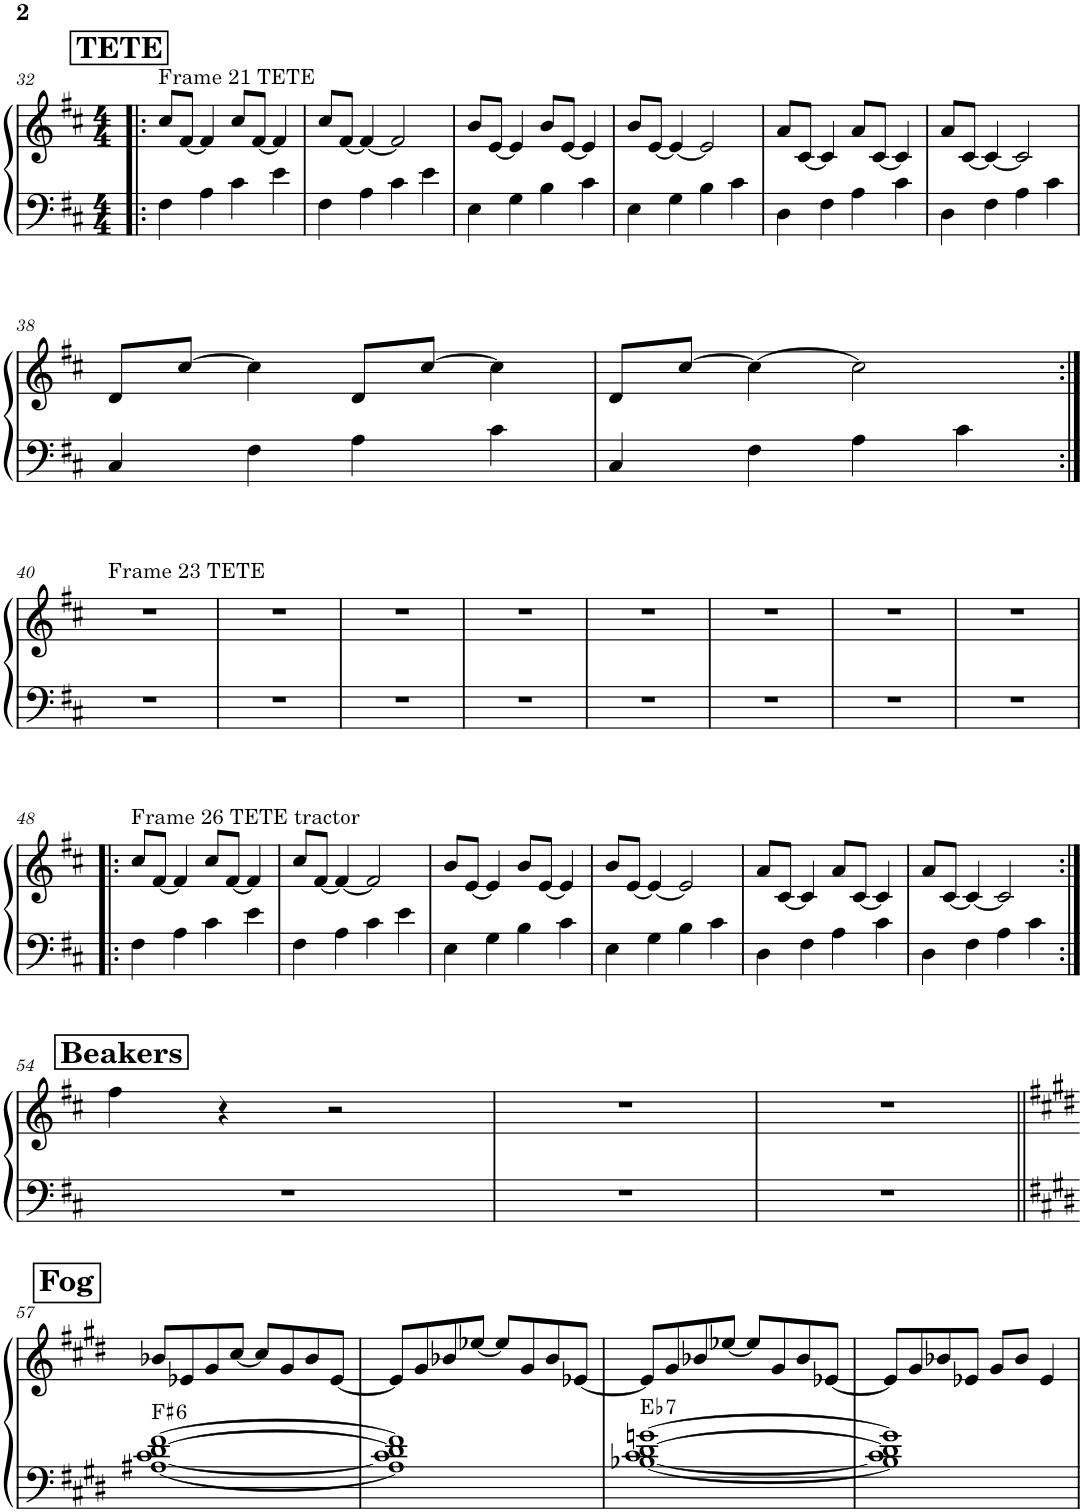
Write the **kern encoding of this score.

**kern	**kern	**harte
*part1	*part1	*part1
*staff2	*staff1	*
*I"Piano	*	*
*I'Pno.	*	*
!!LO:PB:g=z
*clefF4	*clefG2	*
*k[f#c#]	*k[f#c#]	*
*M4/4	*M4/4	*
!!LO:REH:place=s1:a:B:cj:fs=14:t=TETE
=32!|:	=32!|:	=32!|:
!	!LO:TX:a:t=Frame 21 TETE	!
4F#\	8cc#/L	.
.	[8f#/J	.
4A\	4f#/]	.
4c#\	8cc#/L	.
.	[8f#/J	.
4e\	4f#/]	.
=33	=33	=33
4F#\	8cc#/L	.
.	[8f#/J	.
4A\	4f#/_	.
4c#\	2f#/]	.
4e\	.	.
=34	=34	=34
4E\	8b/L	.
.	[8e/J	.
4G\	4e/]	.
4B\	8b/L	.
.	[8e/J	.
4c#\	4e/]	.
=35	=35	=35
4E\	8b/L	.
.	[8e/J	.
4G\	4e/_	.
4B\	2e/]	.
4c#\	.	.
=36	=36	=36
4D\	8a/L	.
.	[8c#/J	.
4F#\	4c#/]	.
4A\	8a/L	.
.	[8c#/J	.
4c#\	4c#/]	.
=37	=37	=37
4D\	8a/L	.
.	[8c#/J	.
4F#\	4c#/_	.
4A\	2c#/]	.
4c#\	.	.
!!LO:LB:g=z
=38	=38	=38
4C#/	8d/L	.
.	[8cc#/J	.
4F#\	4cc#\]	.
4A\	8d/L	.
.	[8cc#/J	.
4c#\	4cc#\]	.
=39	=39	=39
4C#/	8d/L	.
.	[8cc#/J	.
4F#\	4cc#\_	.
4A\	2cc#\]	.
4c#\	.	.
!!LO:LB:g=z
=40:|!	=40:|!	=40:|!
!	!LO:TX:a:t=Frame 23 TETE	!
1r	1r	.
=41	=41	=41
1r	1r	.
=42	=42	=42
1r	1r	.
=43	=43	=43
1r	1r	.
=44	=44	=44
1r	1r	.
=45	=45	=45
1r	1r	.
=46	=46	=46
1r	1r	.
=47	=47	=47
1r	1r	.
!!LO:LB:g=z
=48!|:	=48!|:	=48!|:
!	!LO:TX:a:t=Frame 26 TETE tractor	!
4F#\	8cc#/L	.
.	[8f#/J	.
4A\	4f#/]	.
4c#\	8cc#/L	.
.	[8f#/J	.
4e\	4f#/]	.
=49	=49	=49
4F#\	8cc#/L	.
.	[8f#/J	.
4A\	4f#/_	.
4c#\	2f#/]	.
4e\	.	.
=50	=50	=50
4E\	8b/L	.
.	[8e/J	.
4G\	4e/]	.
4B\	8b/L	.
.	[8e/J	.
4c#\	4e/]	.
=51	=51	=51
4E\	8b/L	.
.	[8e/J	.
4G\	4e/_	.
4B\	2e/]	.
4c#\	.	.
=52	=52	=52
4D\	8a/L	.
.	[8c#/J	.
4F#\	4c#/]	.
4A\	8a/L	.
.	[8c#/J	.
4c#\	4c#/]	.
=53	=53	=53
4D\	8a/L	.
.	[8c#/J	.
4F#\	4c#/_	.
4A\	2c#/]	.
4c#\	.	.
!!LO:LB:g=z
!!LO:REH:place=s1:a:B:cj:fs=14:t=Beakers
=54:|!	=54:|!	=54:|!
1r	4ff#\	.
.	4r	.
.	2r	.
=55	=55	=55
1r	1r	.
=56	=56	=56
1r	1r	.
!!LO:LB:g=z
!!LO:REH:place=s1:a:B:cj:fs=14:t=Fog
=57||	=57||	=57||
*k[f#c#g#d#]	*k[f#c#g#d#]	*
!	!	!LO:H:kt=6
[1A#X [1c# [1d# [1f#	8b-X/L	F#:maj6
.	8e-X/	.
.	8g#/	.
.	[8cc#/J	.
.	8cc#/L]	.
.	8g#/	.
.	8b-/	.
.	[8e-/J	.
=58	=58	=58
1A#] 1c#] 1d#] 1f#]	8e-/L]	.
.	8g#/	.
.	8b-X/	.
.	[8ee-X/J	.
.	8ee-/L]	.
.	8g#/	.
.	8b-/	.
.	[8e-X/J	.
=59	=59	=59
!	!	!LO:H:kt=7
[1B-X [1c# [1d# [1gn	8e-/L]	Eb:7
.	8g#/	.
.	8b-X/	.
.	[8ee-X/J	.
.	8ee-/L]	.
.	8g#/	.
.	8b-/	.
.	[8e-X/J	.
=60	=60	=60
1B-] 1c#] 1d#] 1g]	8e-/L]	.
.	8g#/	.
.	8b-X/	.
.	8e-X/J	.
.	8g#/L	.
.	8b-/J	.
.	4e-/	.
=	=	=
*-	*-	*-
